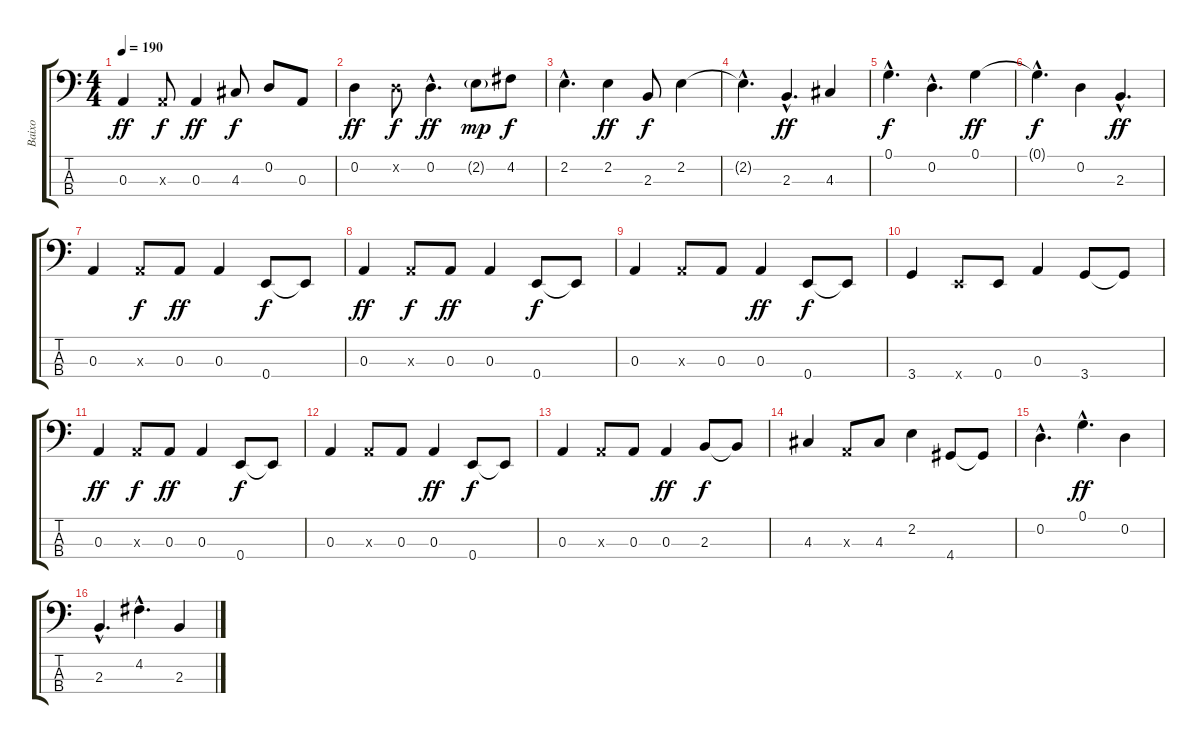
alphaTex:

\track ("Baixo" "Baixo") {instrument electricbassfinger}
\staff {score tabs}
\tuning (G2 D2 A1 E1) {hide}
\ts (4 4)
\tempo 190
\clef f4
\ks c
0.3.4{dy ff} 0.3{x}.8{dy f} 0.3.4{dy ff} 4.3.8{dy f} 0.2.8 0.3.8 |
0.2.4{dy ff} 0.2{x}.8{dy f} 0.2{hac}.4{d dy ff} 2.2{g}.8{dy mp} 4.2.8{dy f} |
2.2{hac}.4{d} 2.2.4{dy ff} 2.3.8{dy f} 2.2.4 |
2.2{hac t}.4{d} 2.3{hac}.4{d dy ff} 4.3.4 |
0.1{hac}.4{d dy f} 0.2{hac}.4{d} 0.1.4{dy ff} |
0.1{hac t}.4{d dy f} 0.2.4 2.3{hac}.4{d dy ff} |
0.3.4 0.3{x}.8{dy f} 0.3.8{dy ff} 0.3.4 0.4.8{dy f} 0.4{t}.8 |
0.3.4{dy ff} 0.3{x}.8{dy f} 0.3.8{dy ff} 0.3.4 0.4.8{dy f} 0.4{t}.8 |
0.3.4 0.3{x}.8 0.3.8 0.3.4{dy ff} 0.4.8{dy f} 0.4{t}.8 |
3.4.4 0.4{x}.8 0.4.8 0.3.4 3.4.8 3.4{t}.8 |
0.3.4{dy ff} 0.3{x}.8{dy f} 0.3.8{dy ff} 0.3.4 0.4.8{dy f} 0.4{t}.8 |
0.3.4 0.3{x}.8 0.3.8 0.3.4{dy ff} 0.4.8{dy f} 0.4{t}.8 |
0.3.4 0.3{x}.8 0.3.8 0.3.4{dy ff} 2.3.8{dy f} 2.3{t}.8 |
4.3.4 0.3{x}.8 4.3.8 2.2.4 4.4.8 4.4{t}.8 |
0.2{hac}.4{d} 0.1{hac}.4{d dy ff} 0.2.4 |
2.3{hac}.4{d} 4.2{hac}.4{d} 2.3.4
